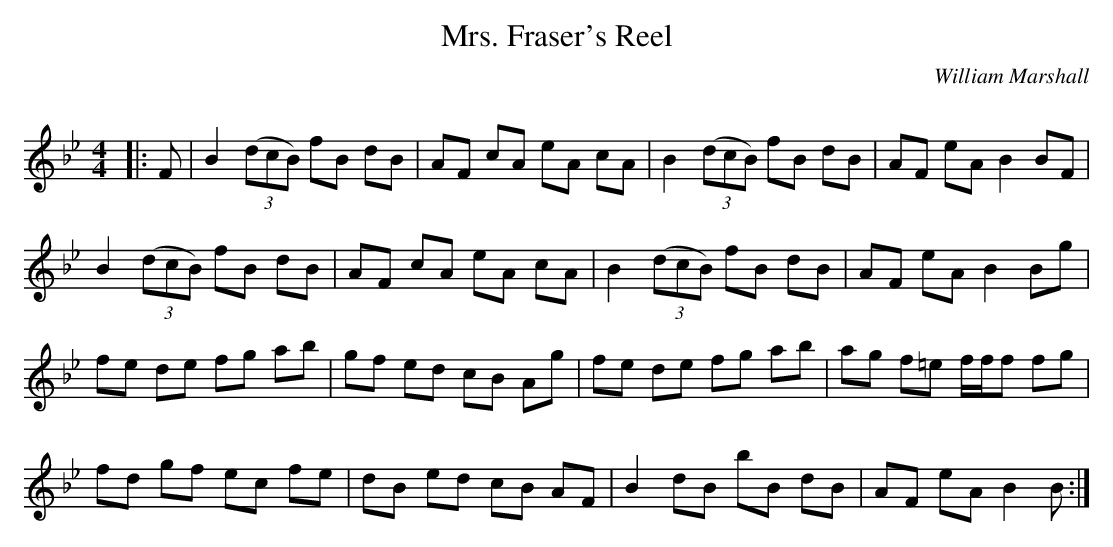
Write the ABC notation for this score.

X:1
T: Mrs. Fraser's Reel
C:William Marshall
Q: 232
K:Bb
M:4/4
L:1/8
|:F|B2 ((3dcB) fB dB|AF cA eA cA|B2 ((3dcB) fB dB|AF eA B2 BF|
B2 ((3dcB) fB dB|AF cA eA cA|B2 ((3dcB) fB dB|AF eA B2 Bg|
fe de fg ab|gf ed cB Ag|fe de fg ab|ag f=e f1/2f1/2f fg|
fd gf ec fe|dB ed cB AF|B2 dB bB dB|AF eA B2 B:|
